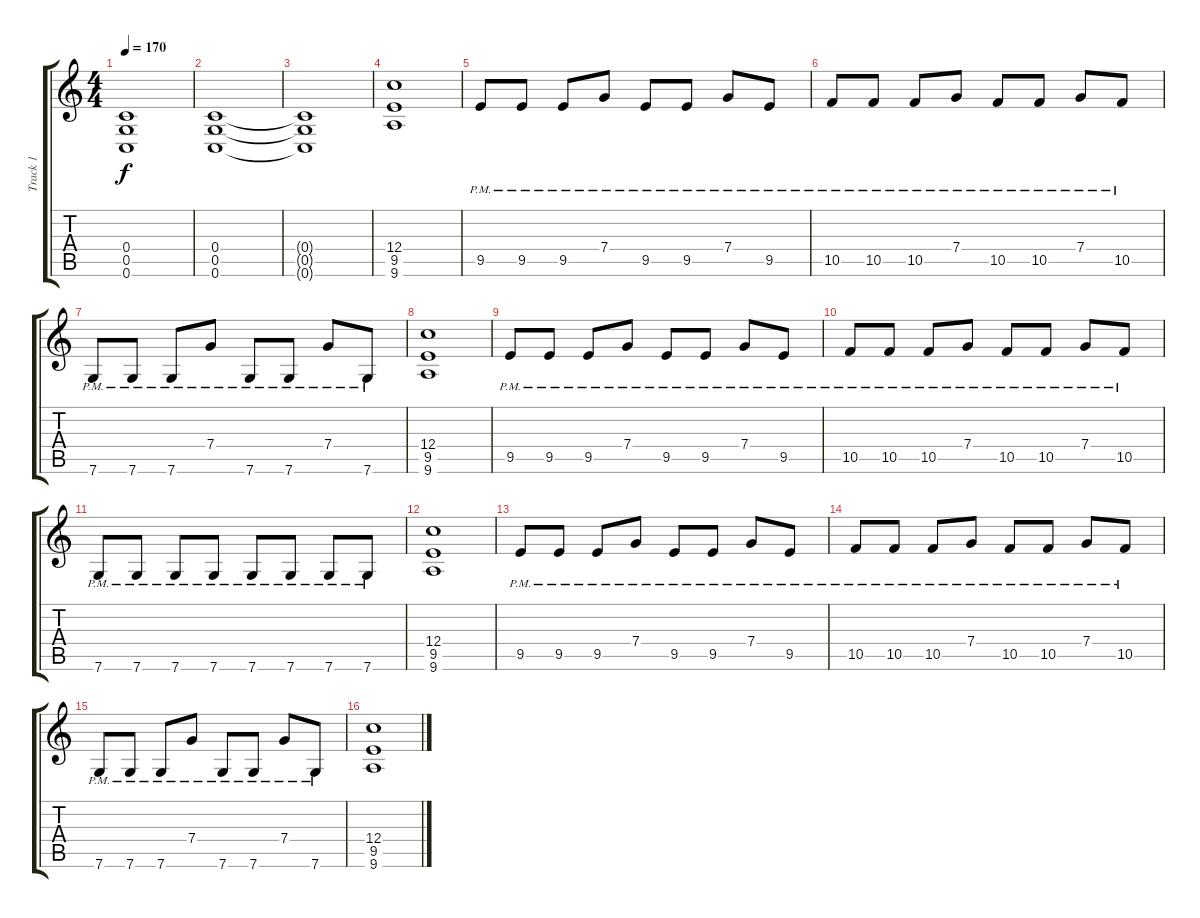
\track ("Track 1" "Track 1") {solo instrument distortionguitar}
\staff {score tabs}
\tuning (D4 A3 F3 C3 G2 C2) {hide}
\ts (4 4)
\tempo 170
\clef g2
\ks c
(0.4{t} 0.5{t} 0.6{t}).1{dy f} |
(0.4 0.5 0.6).1 |
(0.4{t} 0.5{t} 0.6{t}).1 |
(12.4 9.5 9.6).1 |
9.5{pm}.8 9.5{pm}.8 9.5{pm}.8 7.4{pm}.8 9.5{pm}.8 9.5{pm}.8 7.4{pm}.8 9.5{pm}.8 |
10.5{pm}.8 10.5{pm}.8 10.5{pm}.8 7.4{pm}.8 10.5{pm}.8 10.5{pm}.8 7.4{pm}.8 10.5{pm}.8 |
7.6{pm}.8 7.6{pm}.8 7.6{pm}.8 7.4{pm}.8 7.6{pm}.8 7.6{pm}.8 7.4{pm}.8 7.6{pm}.8 |
(12.4 9.5 9.6).1 |
9.5{pm}.8 9.5{pm}.8 9.5{pm}.8 7.4{pm}.8 9.5{pm}.8 9.5{pm}.8 7.4{pm}.8 9.5{pm}.8 |
10.5{pm}.8 10.5{pm}.8 10.5{pm}.8 7.4{pm}.8 10.5{pm}.8 10.5{pm}.8 7.4{pm}.8 10.5{pm}.8 |
7.6{pm}.8 7.6{pm}.8 7.6{pm}.8 7.6{pm}.8 7.6{pm}.8 7.6{pm}.8 7.6{pm}.8 7.6{pm}.8 |
(12.4 9.5 9.6).1 |
9.5{pm}.8 9.5{pm}.8 9.5{pm}.8 7.4{pm}.8 9.5{pm}.8 9.5{pm}.8 7.4{pm}.8 9.5{pm}.8 |
10.5{pm}.8 10.5{pm}.8 10.5{pm}.8 7.4{pm}.8 10.5{pm}.8 10.5{pm}.8 7.4{pm}.8 10.5{pm}.8 |
7.6{pm}.8 7.6{pm}.8 7.6{pm}.8 7.4{pm}.8 7.6{pm}.8 7.6{pm}.8 7.4{pm}.8 7.6{pm}.8 |
(12.4 9.5 9.6).1
